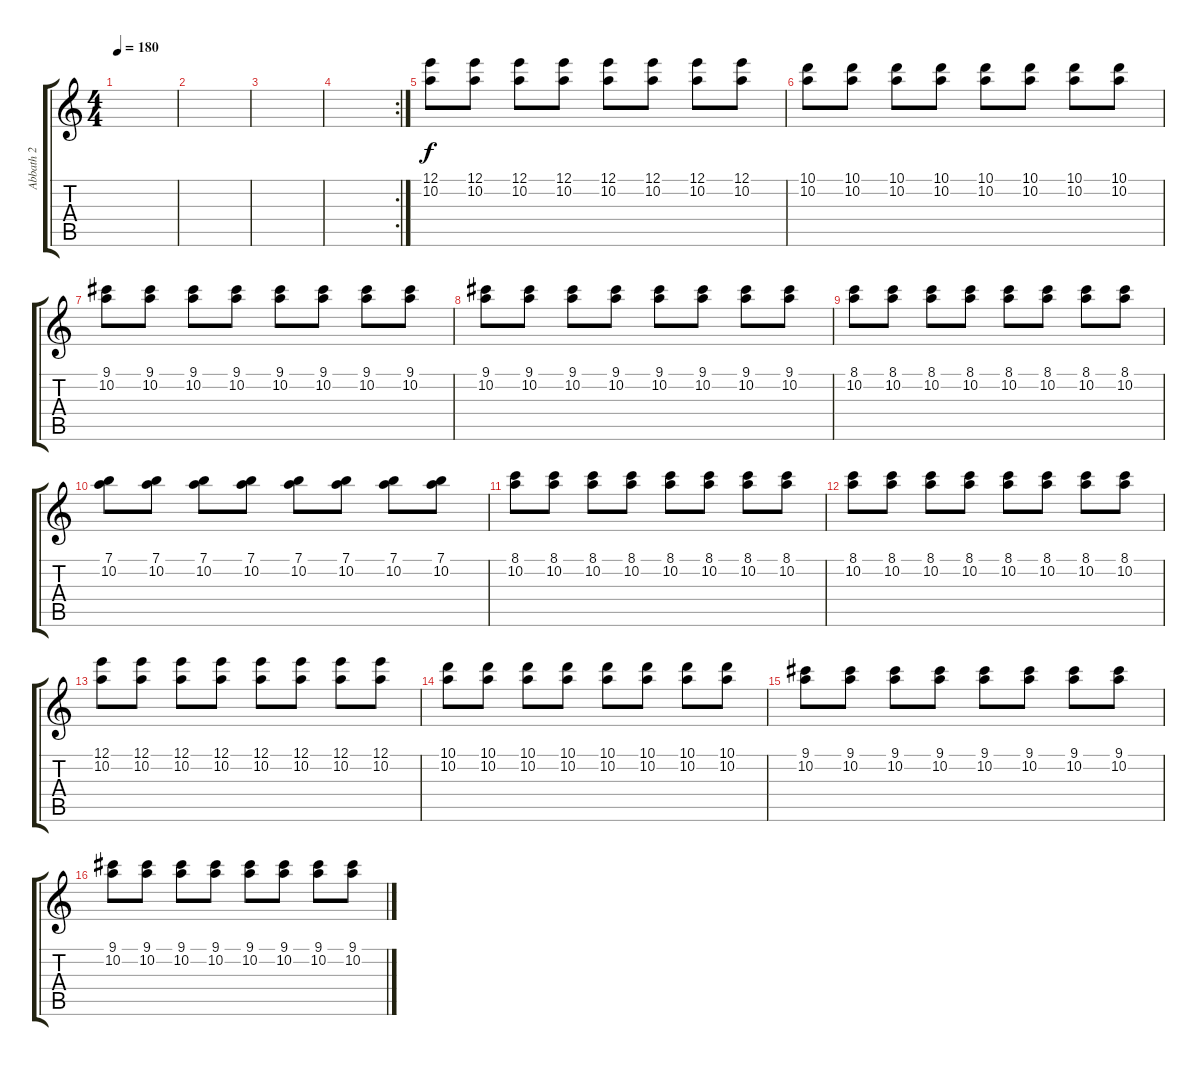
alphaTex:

\track ("Abbath 2" "Abbath 2") {instrument electricguitarclean}
\staff {score tabs}
\tuning (E4 B3 G3 D3 A2 D2) {hide}
\ts (4 4)
\tempo 180
\clef g2
\ks c
|
|
|
\rc 2
|
(12.1 10.2).8{volume 8 instrument distortionguitar} (12.1 10.2).8 (12.1 10.2).8 (12.1 10.2).8 (12.1 10.2).8 (12.1 10.2).8 (12.1 10.2).8 (12.1 10.2).8 |
(10.1 10.2).8 (10.1 10.2).8 (10.1 10.2).8 (10.1 10.2).8 (10.1 10.2).8 (10.1 10.2).8 (10.1 10.2).8 (10.1 10.2).8 |
(9.1 10.2).8 (9.1 10.2).8 (9.1 10.2).8 (9.1 10.2).8 (9.1 10.2).8 (9.1 10.2).8 (9.1 10.2).8 (9.1 10.2).8 |
(9.1 10.2).8 (9.1 10.2).8 (9.1 10.2).8 (9.1 10.2).8 (9.1 10.2).8 (9.1 10.2).8 (9.1 10.2).8 (9.1 10.2).8 |
(8.1 10.2).8 (8.1 10.2).8 (8.1 10.2).8 (8.1 10.2).8 (8.1 10.2).8 (8.1 10.2).8 (8.1 10.2).8 (8.1 10.2).8 |
(7.1 10.2).8 (7.1 10.2).8 (7.1 10.2).8 (7.1 10.2).8 (7.1 10.2).8 (7.1 10.2).8 (7.1 10.2).8 (7.1 10.2).8 |
(8.1 10.2).8 (8.1 10.2).8 (8.1 10.2).8 (8.1 10.2).8 (8.1 10.2).8 (8.1 10.2).8 (8.1 10.2).8 (8.1 10.2).8 |
(8.1 10.2).8 (8.1 10.2).8 (8.1 10.2).8 (8.1 10.2).8 (8.1 10.2).8 (8.1 10.2).8 (8.1 10.2).8 (8.1 10.2).8 |
(12.1 10.2).8 (12.1 10.2).8 (12.1 10.2).8 (12.1 10.2).8 (12.1 10.2).8 (12.1 10.2).8 (12.1 10.2).8 (12.1 10.2).8 |
(10.1 10.2).8 (10.1 10.2).8 (10.1 10.2).8 (10.1 10.2).8 (10.1 10.2).8 (10.1 10.2).8 (10.1 10.2).8 (10.1 10.2).8 |
(9.1 10.2).8 (9.1 10.2).8 (9.1 10.2).8 (9.1 10.2).8 (9.1 10.2).8 (9.1 10.2).8 (9.1 10.2).8 (9.1 10.2).8 |
(9.1 10.2).8 (9.1 10.2).8 (9.1 10.2).8 (9.1 10.2).8 (9.1 10.2).8 (9.1 10.2).8 (9.1 10.2).8 (9.1 10.2).8
